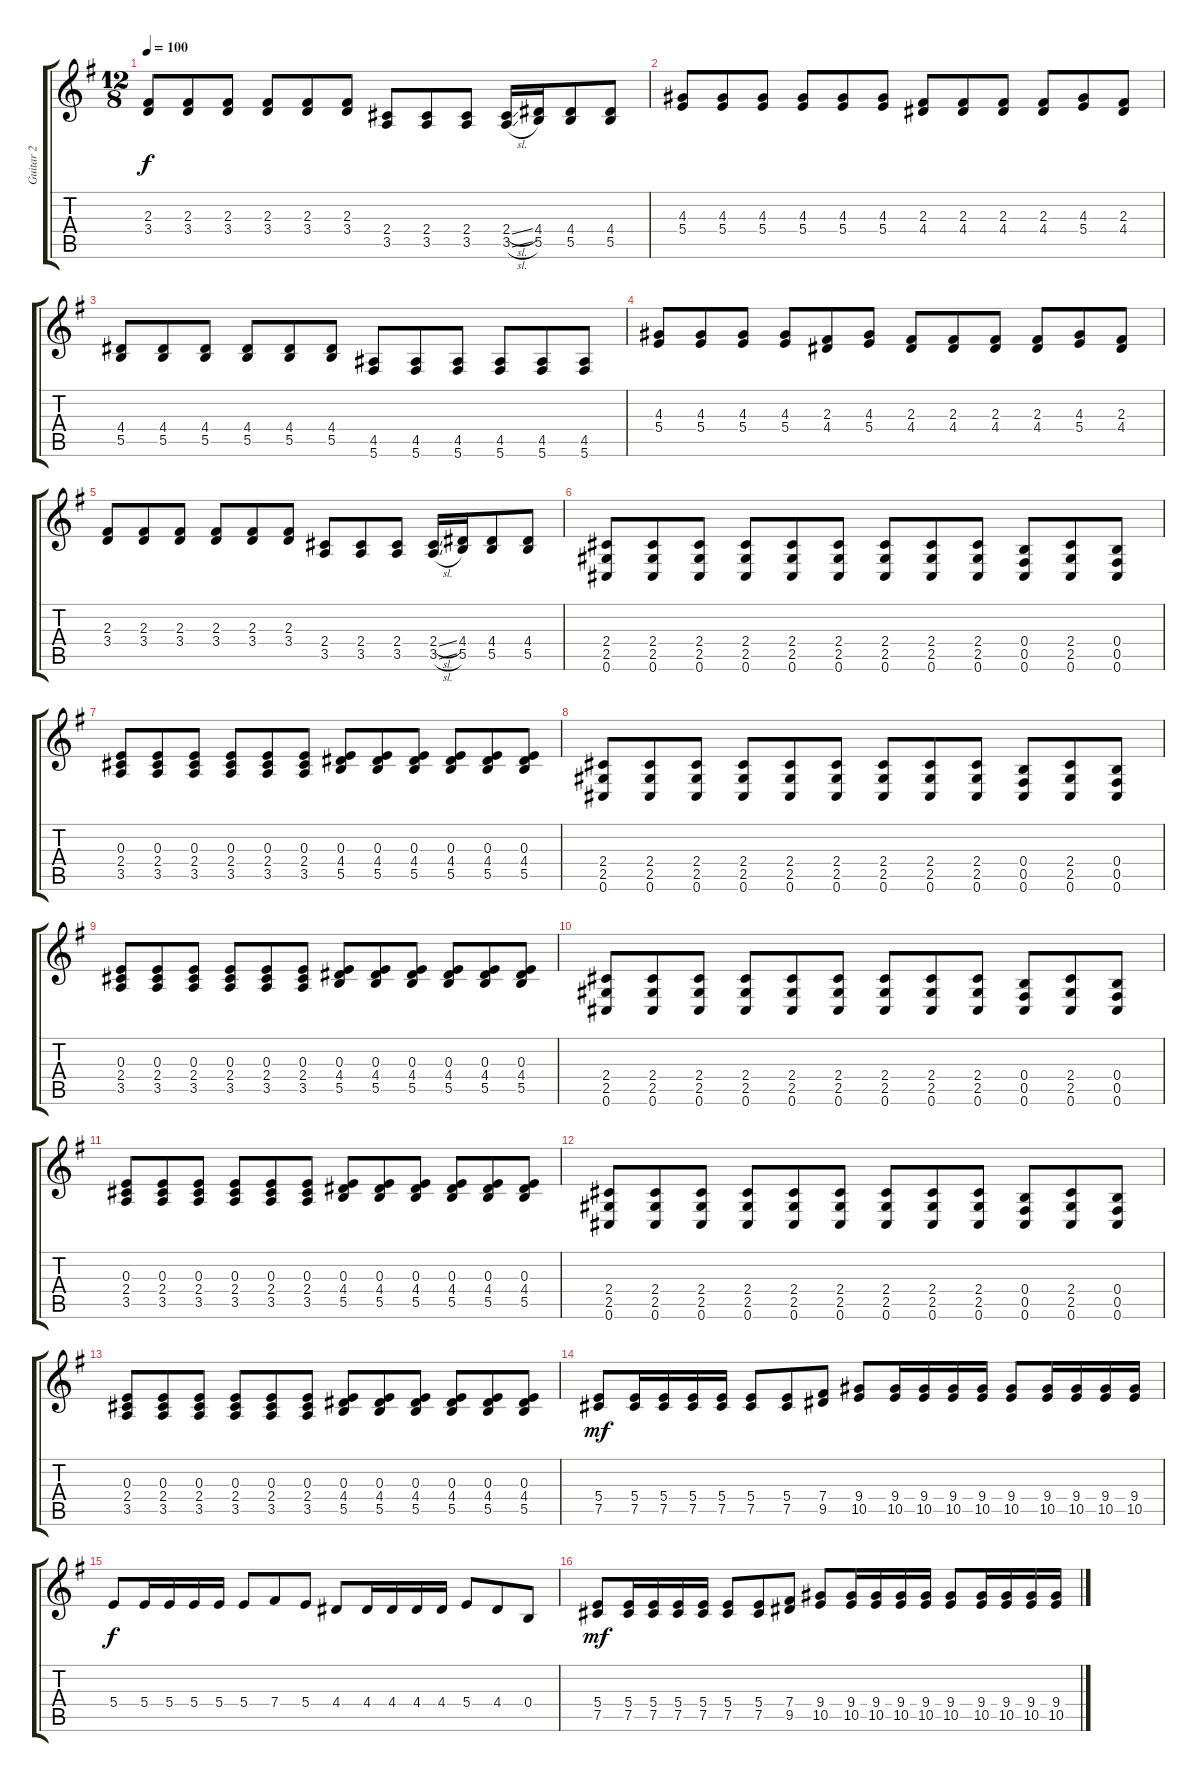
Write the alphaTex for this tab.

\track ("Guitar 2" "Guitar 2") {instrument distortionguitar}
\staff {score tabs}
\tuning (Db4 Ab3 E3 B2 Gb2 Db2) {hide}
\ts (12 8)
\tempo 100
\clef g2
\ks g
(2.3 3.4).8{dy f} (2.3 3.4).8 (2.3 3.4).8 (2.3 3.4).8 (2.3 3.4).8 (2.3 3.4).8 (2.4 3.5).8 (2.4 3.5).8 (2.4 3.5).8 (2.4{sl} 3.5{sl}).16 (4.4 5.5).16 (4.4 5.5).8 (4.4 5.5).8 |
(4.3 5.4).8 (4.3 5.4).8 (4.3 5.4).8 (4.3 5.4).8 (4.3 5.4).8 (4.3 5.4).8 (2.3 4.4).8 (2.3 4.4).8 (2.3 4.4).8 (2.3 4.4).8 (4.3 5.4).8 (2.3 4.4).8 |
(4.4 5.5).8 (4.4 5.5).8 (4.4 5.5).8 (4.4 5.5).8 (4.4 5.5).8 (4.4 5.5).8 (4.5 5.6).8 (4.5 5.6).8 (4.5 5.6).8 (4.5 5.6).8 (4.5 5.6).8 (4.5 5.6).8 |
(4.3 5.4).8 (4.3 5.4).8 (4.3 5.4).8 (4.3 5.4).8 (2.3 4.4).8 (4.3 5.4).8 (2.3 4.4).8 (2.3 4.4).8 (2.3 4.4).8 (2.3 4.4).8 (4.3 5.4).8 (2.3 4.4).8 |
(2.3 3.4).8 (2.3 3.4).8 (2.3 3.4).8 (2.3 3.4).8 (2.3 3.4).8 (2.3 3.4).8 (2.4 3.5).8 (2.4 3.5).8 (2.4 3.5).8 (2.4{sl} 3.5{sl}).16 (4.4 5.5).16 (4.4 5.5).8 (4.4 5.5).8 |
(2.4 2.5 0.6).8 (2.4 2.5 0.6).8 (2.4 2.5 0.6).8 (2.4 2.5 0.6).8 (2.4 2.5 0.6).8 (2.4 2.5 0.6).8 (2.4 2.5 0.6).8 (2.4 2.5 0.6).8 (2.4 2.5 0.6).8 (0.4 0.5 0.6).8 (2.4 2.5 0.6).8 (0.4 0.5 0.6).8 |
(0.3 2.4 3.5).8 (0.3 2.4 3.5).8 (0.3 2.4 3.5).8 (0.3 2.4 3.5).8 (0.3 2.4 3.5).8 (0.3 2.4 3.5).8 (0.3 4.4 5.5).8 (0.3 4.4 5.5).8 (0.3 4.4 5.5).8 (0.3 4.4 5.5).8 (0.3 4.4 5.5).8 (0.3 4.4 5.5).8 |
(2.4 2.5 0.6).8 (2.4 2.5 0.6).8 (2.4 2.5 0.6).8 (2.4 2.5 0.6).8 (2.4 2.5 0.6).8 (2.4 2.5 0.6).8 (2.4 2.5 0.6).8 (2.4 2.5 0.6).8 (2.4 2.5 0.6).8 (0.4 0.5 0.6).8 (2.4 2.5 0.6).8 (0.4 0.5 0.6).8 |
(0.3 2.4 3.5).8 (0.3 2.4 3.5).8 (0.3 2.4 3.5).8 (0.3 2.4 3.5).8 (0.3 2.4 3.5).8 (0.3 2.4 3.5).8 (0.3 4.4 5.5).8 (0.3 4.4 5.5).8 (0.3 4.4 5.5).8 (0.3 4.4 5.5).8 (0.3 4.4 5.5).8 (0.3 4.4 5.5).8 |
(2.4 2.5 0.6).8 (2.4 2.5 0.6).8 (2.4 2.5 0.6).8 (2.4 2.5 0.6).8 (2.4 2.5 0.6).8 (2.4 2.5 0.6).8 (2.4 2.5 0.6).8 (2.4 2.5 0.6).8 (2.4 2.5 0.6).8 (0.4 0.5 0.6).8 (2.4 2.5 0.6).8 (0.4 0.5 0.6).8 |
(0.3 2.4 3.5).8 (0.3 2.4 3.5).8 (0.3 2.4 3.5).8 (0.3 2.4 3.5).8 (0.3 2.4 3.5).8 (0.3 2.4 3.5).8 (0.3 4.4 5.5).8 (0.3 4.4 5.5).8 (0.3 4.4 5.5).8 (0.3 4.4 5.5).8 (0.3 4.4 5.5).8 (0.3 4.4 5.5).8 |
(2.4 2.5 0.6).8 (2.4 2.5 0.6).8 (2.4 2.5 0.6).8 (2.4 2.5 0.6).8 (2.4 2.5 0.6).8 (2.4 2.5 0.6).8 (2.4 2.5 0.6).8 (2.4 2.5 0.6).8 (2.4 2.5 0.6).8 (0.4 0.5 0.6).8 (2.4 2.5 0.6).8 (0.4 0.5 0.6).8 |
(0.3 2.4 3.5).8 (0.3 2.4 3.5).8 (0.3 2.4 3.5).8 (0.3 2.4 3.5).8 (0.3 2.4 3.5).8 (0.3 2.4 3.5).8 (0.3 4.4 5.5).8 (0.3 4.4 5.5).8 (0.3 4.4 5.5).8 (0.3 4.4 5.5).8 (0.3 4.4 5.5).8 (0.3 4.4 5.5).8 |
(5.4 7.5).8{dy mf} (5.4 7.5).16 (5.4 7.5).16 (5.4 7.5).16 (5.4 7.5).16 (5.4 7.5).8 (5.4 7.5).8 (7.4 9.5).8 (9.4 10.5).8 (9.4 10.5).16 (9.4 10.5).16 (9.4 10.5).16 (9.4 10.5).16 (9.4 10.5).8 (9.4 10.5).16 (9.4 10.5).16 (9.4 10.5).16 (9.4 10.5).16 |
5.4.8{dy f} 5.4.16 5.4.16 5.4.16 5.4.16 5.4.8 7.4.8 5.4.8 4.4.8 4.4.16 4.4.16 4.4.16 4.4.16 5.4.8 4.4.8 0.4.8 |
(5.4 7.5).8{dy mf} (5.4 7.5).16 (5.4 7.5).16 (5.4 7.5).16 (5.4 7.5).16 (5.4 7.5).8 (5.4 7.5).8 (7.4 9.5).8 (9.4 10.5).8 (9.4 10.5).16 (9.4 10.5).16 (9.4 10.5).16 (9.4 10.5).16 (9.4 10.5).8 (9.4 10.5).16 (9.4 10.5).16 (9.4 10.5).16 (9.4 10.5).16
